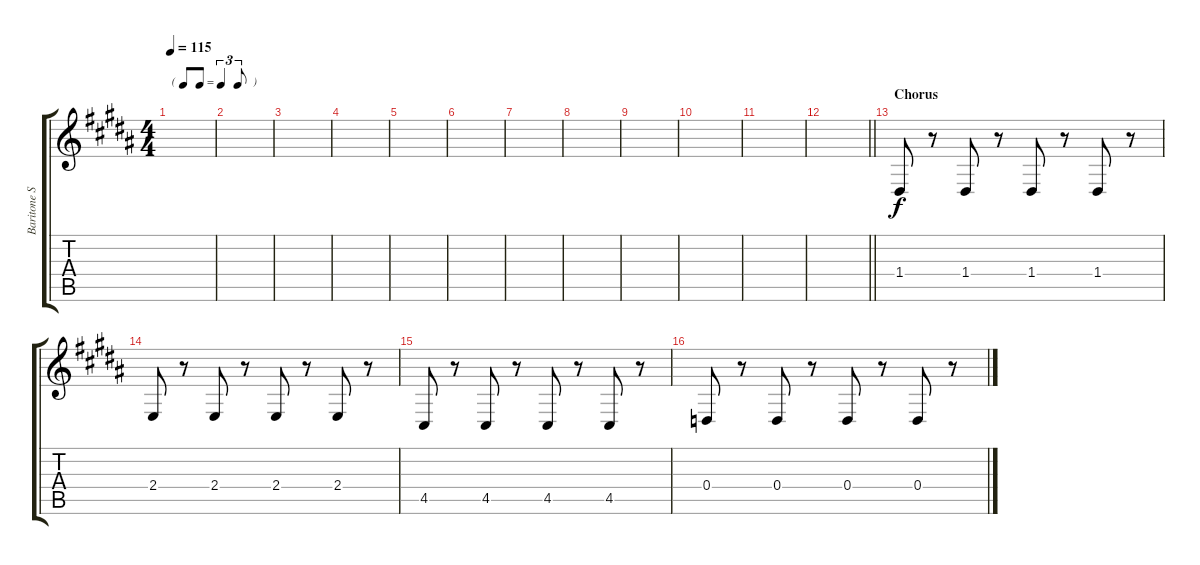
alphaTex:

\track ("Baritone Saxophone" "Baritone S") {instrument tenorsax}
\staff {score tabs}
\tuning (E4 B3 G3 D3 A2 E2) {hide}
\ts (4 4)
\tf triplet8th
\tempo 115
\clef g2
\ks b
|
|
|
|
|
|
|
|
|
|
|
\barLineRight lightlight
|
\section ("" "Chorus")
1.4.8 r.8 1.4.8 r.8 1.4.8 r.8 1.4.8 r.8 |
2.4.8 r.8 2.4.8 r.8 2.4.8 r.8 2.4.8 r.8 |
4.5.8 r.8 4.5.8 r.8 4.5.8 r.8 4.5.8 r.8 |
0.4.8 r.8 0.4.8 r.8 0.4.8 r.8 0.4.8 r.8
